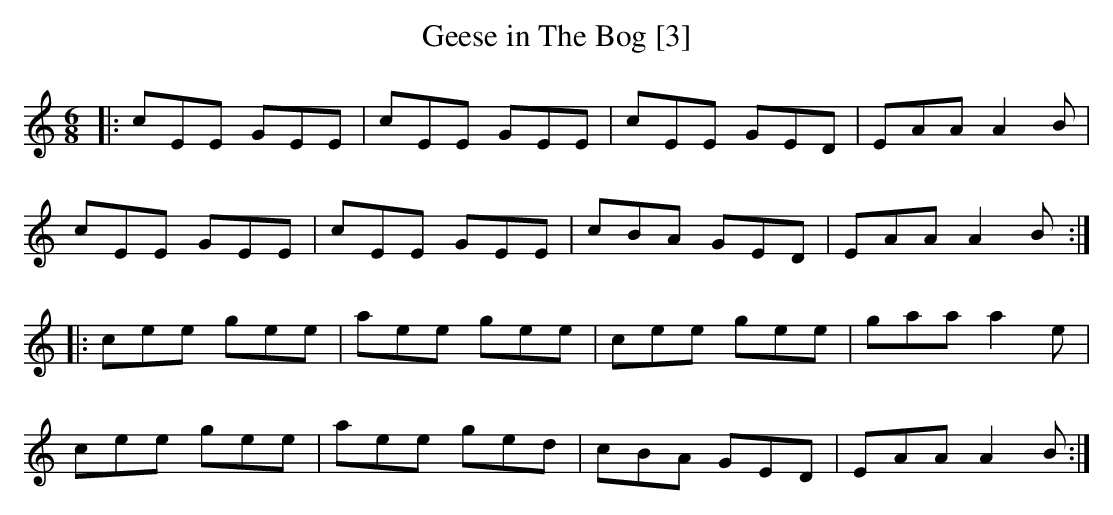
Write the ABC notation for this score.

X:1
T:Geese in The Bog [3]
M:6/8
L:1/8
K:Amin
|:cEE GEE|cEE GEE|cEE GED| EAA A2B|
cEE GEE|cEE GEE| cBA GED| EAA A2B:|
|:cee gee| aee gee|cee gee| gaa a2e|
cee gee| aee ged| cBA GED| EAA A2B:|
